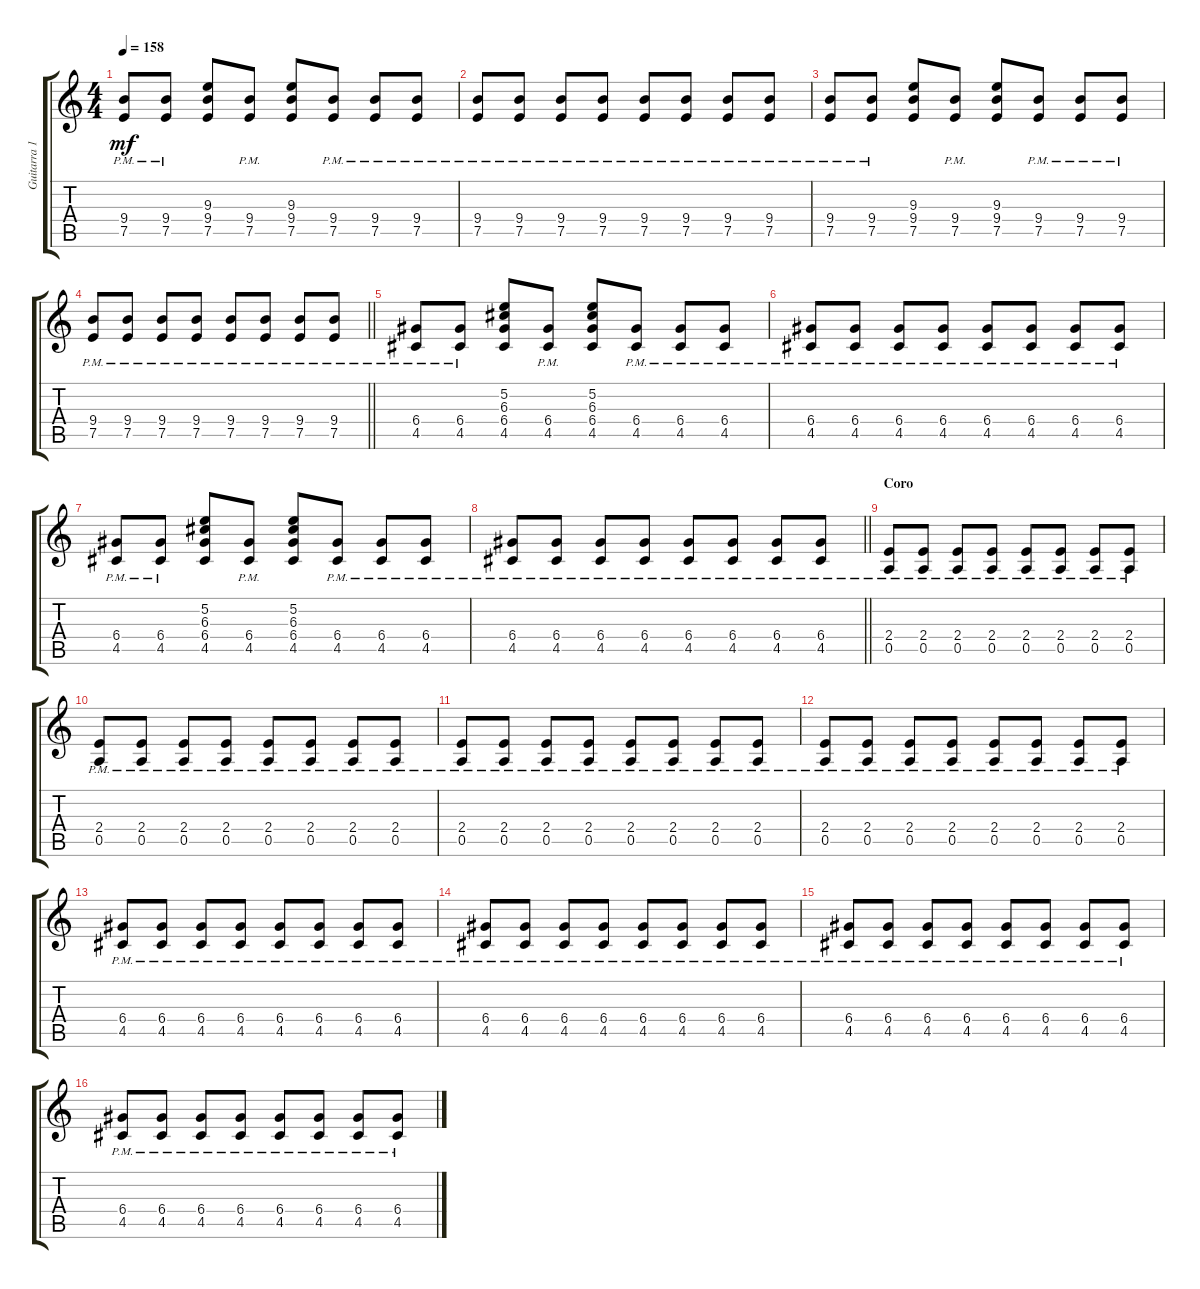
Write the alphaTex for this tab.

\track ("Guitarra 1" "Guitarra 1") {instrument overdrivenguitar}
\staff {score tabs}
\tuning (E4 B3 G3 D3 A2 E2) {hide}
\ts (4 4)
\tempo 158
\clef g2
\ks c
(9.4{pm} 7.5{pm}).8{dy mf} (9.4{pm} 7.5{pm}).8 (9.3 9.4 7.5).8 (9.4{pm} 7.5{pm}).8 (9.3 9.4 7.5).8 (9.4{pm} 7.5{pm}).8 (9.4{pm} 7.5{pm}).8 (9.4{pm} 7.5{pm}).8 |
(9.4{pm} 7.5{pm}).8 (9.4{pm} 7.5{pm}).8 (9.4{pm} 7.5{pm}).8 (9.4{pm} 7.5{pm}).8 (9.4{pm} 7.5{pm}).8 (9.4{pm} 7.5{pm}).8 (9.4{pm} 7.5{pm}).8 (9.4{pm} 7.5{pm}).8 |
(9.4{pm} 7.5{pm}).8 (9.4{pm} 7.5{pm}).8 (9.3 9.4 7.5).8 (9.4{pm} 7.5{pm}).8 (9.3 9.4 7.5).8 (9.4{pm} 7.5{pm}).8 (9.4{pm} 7.5{pm}).8 (9.4{pm} 7.5{pm}).8 |
\barLineRight lightlight
(9.4{pm} 7.5{pm}).8 (9.4{pm} 7.5{pm}).8 (9.4{pm} 7.5{pm}).8 (9.4{pm} 7.5{pm}).8 (9.4{pm} 7.5{pm}).8 (9.4{pm} 7.5{pm}).8 (9.4{pm} 7.5{pm}).8 (9.4{pm} 7.5{pm}).8 |
(6.4{pm} 4.5{pm}).8 (6.4{pm} 4.5{pm}).8 (5.2 6.3 6.4 4.5).8 (6.4{pm} 4.5{pm}).8 (5.2 6.3 6.4 4.5).8 (6.4{pm} 4.5{pm}).8 (6.4{pm} 4.5{pm}).8 (6.4{pm} 4.5{pm}).8 |
(6.4{pm} 4.5{pm}).8 (6.4{pm} 4.5{pm}).8 (6.4{pm} 4.5{pm}).8 (6.4{pm} 4.5{pm}).8 (6.4{pm} 4.5{pm}).8 (6.4{pm} 4.5{pm}).8 (6.4{pm} 4.5{pm}).8 (6.4{pm} 4.5{pm}).8 |
(6.4{pm} 4.5{pm}).8 (6.4{pm} 4.5{pm}).8 (5.2 6.3 6.4 4.5).8 (6.4{pm} 4.5{pm}).8 (5.2 6.3 6.4 4.5).8 (6.4{pm} 4.5{pm}).8 (6.4{pm} 4.5{pm}).8 (6.4{pm} 4.5{pm}).8 |
\barLineRight lightlight
(6.4{pm} 4.5{pm}).8 (6.4{pm} 4.5{pm}).8 (6.4{pm} 4.5{pm}).8 (6.4{pm} 4.5{pm}).8 (6.4{pm} 4.5{pm}).8 (6.4{pm} 4.5{pm}).8 (6.4{pm} 4.5{pm}).8 (6.4{pm} 4.5{pm}).8 |
\section ("" "Coro")
(2.4{pm} 0.5{pm}).8 (2.4{pm} 0.5{pm}).8 (2.4{pm} 0.5{pm}).8 (2.4{pm} 0.5{pm}).8 (2.4{pm} 0.5{pm}).8 (2.4{pm} 0.5{pm}).8 (2.4{pm} 0.5{pm}).8 (2.4{pm} 0.5{pm}).8 |
(2.4{pm} 0.5{pm}).8 (2.4{pm} 0.5{pm}).8 (2.4{pm} 0.5{pm}).8 (2.4{pm} 0.5{pm}).8 (2.4{pm} 0.5{pm}).8 (2.4{pm} 0.5{pm}).8 (2.4{pm} 0.5{pm}).8 (2.4{pm} 0.5{pm}).8 |
(2.4{pm} 0.5{pm}).8 (2.4{pm} 0.5{pm}).8 (2.4{pm} 0.5{pm}).8 (2.4{pm} 0.5{pm}).8 (2.4{pm} 0.5{pm}).8 (2.4{pm} 0.5{pm}).8 (2.4{pm} 0.5{pm}).8 (2.4{pm} 0.5{pm}).8 |
(2.4{pm} 0.5{pm}).8 (2.4{pm} 0.5{pm}).8 (2.4{pm} 0.5{pm}).8 (2.4{pm} 0.5{pm}).8 (2.4{pm} 0.5{pm}).8 (2.4{pm} 0.5{pm}).8 (2.4{pm} 0.5{pm}).8 (2.4{pm} 0.5{pm}).8 |
(6.4{pm} 4.5{pm}).8 (6.4{pm} 4.5{pm}).8 (6.4{pm} 4.5{pm}).8 (6.4{pm} 4.5{pm}).8 (6.4{pm} 4.5{pm}).8 (6.4{pm} 4.5{pm}).8 (6.4{pm} 4.5{pm}).8 (6.4{pm} 4.5{pm}).8 |
(6.4{pm} 4.5{pm}).8 (6.4{pm} 4.5{pm}).8 (6.4{pm} 4.5{pm}).8 (6.4{pm} 4.5{pm}).8 (6.4{pm} 4.5{pm}).8 (6.4{pm} 4.5{pm}).8 (6.4{pm} 4.5{pm}).8 (6.4{pm} 4.5{pm}).8 |
(6.4{pm} 4.5{pm}).8 (6.4{pm} 4.5{pm}).8 (6.4{pm} 4.5{pm}).8 (6.4{pm} 4.5{pm}).8 (6.4{pm} 4.5{pm}).8 (6.4{pm} 4.5{pm}).8 (6.4{pm} 4.5{pm}).8 (6.4{pm} 4.5{pm}).8 |
(6.4{pm} 4.5{pm}).8 (6.4{pm} 4.5{pm}).8 (6.4{pm} 4.5{pm}).8 (6.4{pm} 4.5{pm}).8 (6.4{pm} 4.5{pm}).8 (6.4{pm} 4.5{pm}).8 (6.4{pm} 4.5{pm}).8 (6.4{pm} 4.5{pm}).8
